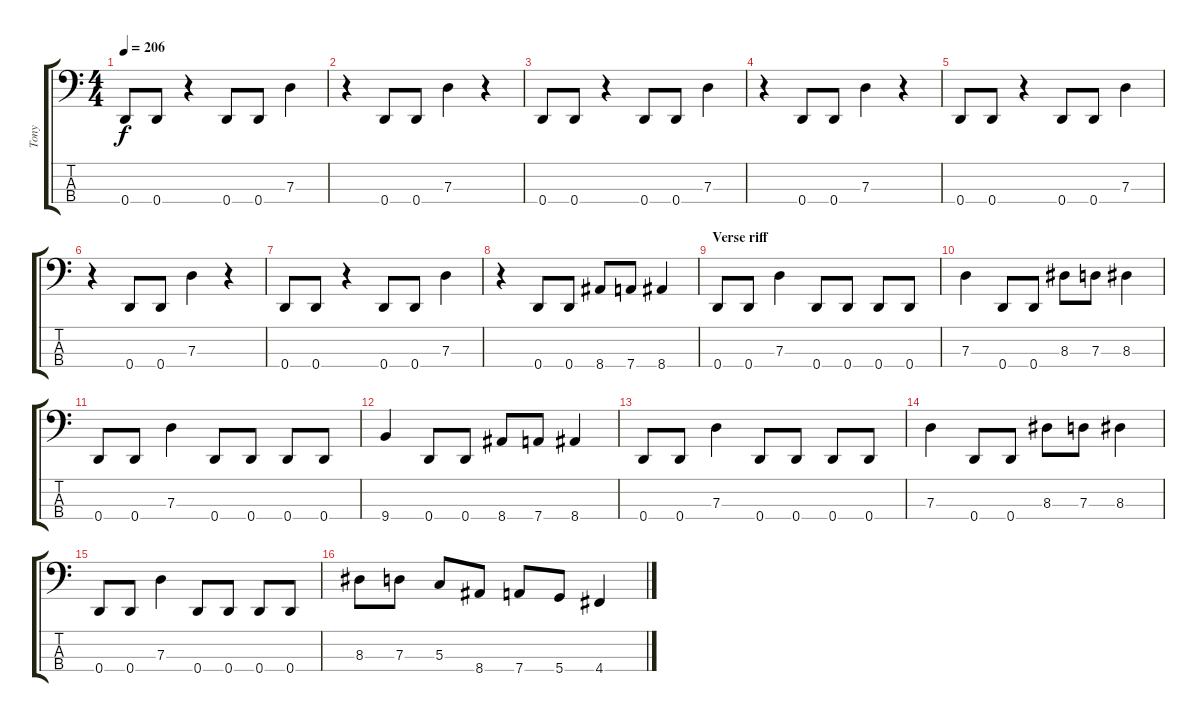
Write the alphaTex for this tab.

\track ("Tony" "Tony") {instrument electricbasspick}
\staff {score tabs}
\tuning (F2 C2 G1 D1) {hide}
\ts (4 4)
\tempo 206
\clef f4
\ks c
0.4.8{dy f} 0.4.8 r.4 0.4.8 0.4.8 7.3.4 |
r.4 0.4.8 0.4.8 7.3.4 r.4 |
0.4.8 0.4.8 r.4 0.4.8 0.4.8 7.3.4 |
r.4 0.4.8 0.4.8 7.3.4 r.4 |
0.4.8 0.4.8 r.4 0.4.8 0.4.8 7.3.4 |
r.4 0.4.8 0.4.8 7.3.4 r.4 |
0.4.8 0.4.8 r.4 0.4.8 0.4.8 7.3.4 |
r.4 0.4.8 0.4.8 8.4.8 7.4.8 8.4.4 |
\section ("" "Verse riff")
0.4.8 0.4.8 7.3.4 0.4.8 0.4.8 0.4.8 0.4.8 |
7.3.4 0.4.8 0.4.8 8.3.8 7.3.8 8.3.4 |
0.4.8 0.4.8 7.3.4 0.4.8 0.4.8 0.4.8 0.4.8 |
9.4.4 0.4.8 0.4.8 8.4.8 7.4.8 8.4.4 |
0.4.8 0.4.8 7.3.4 0.4.8 0.4.8 0.4.8 0.4.8 |
7.3.4 0.4.8 0.4.8 8.3.8 7.3.8 8.3.4 |
0.4.8 0.4.8 7.3.4 0.4.8 0.4.8 0.4.8 0.4.8 |
8.3.8 7.3.8 5.3.8 8.4.8 7.4.8 5.4.8 4.4.4
